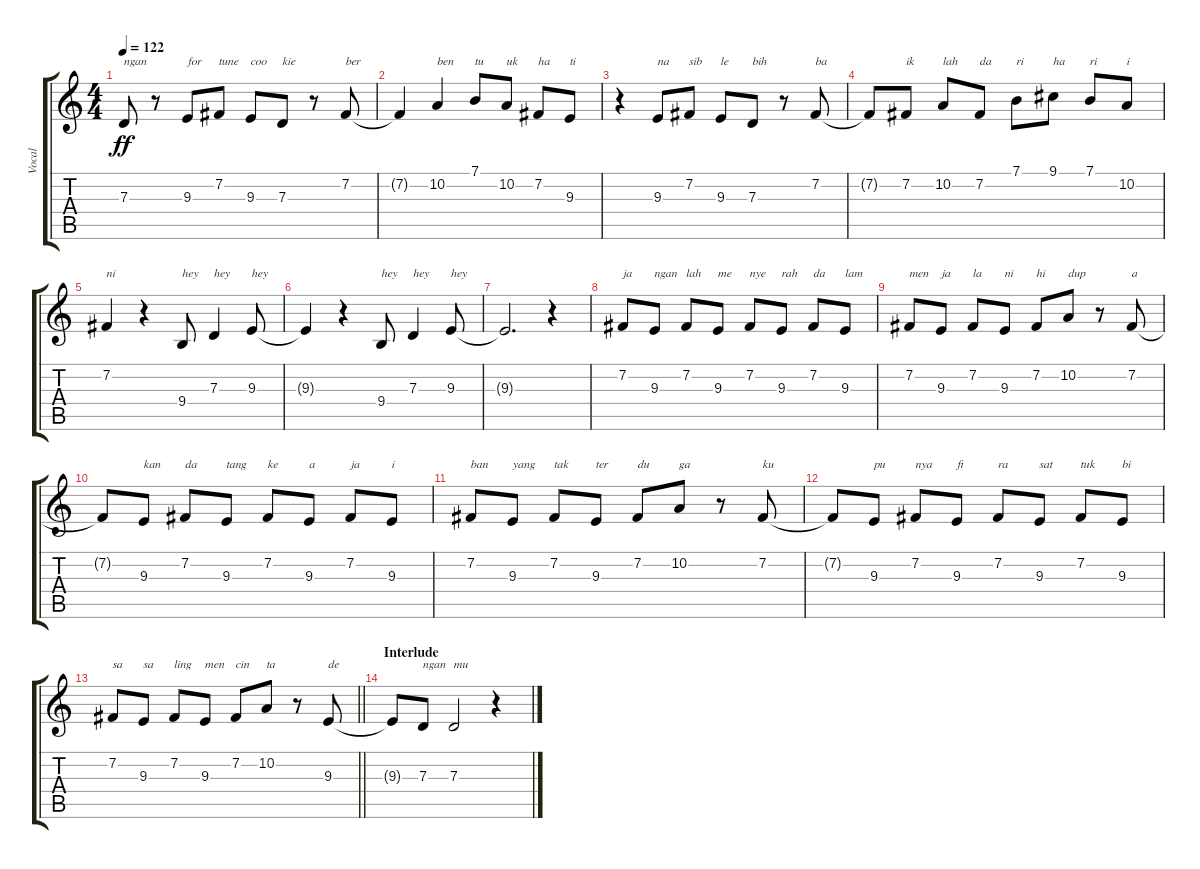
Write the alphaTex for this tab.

\track ("Vocal" "Vocal") {instrument lead2sawtooth}
\staff {score tabs}
\tuning (E4 B3 G3 D3 A2 E2) {hide}
\ts (4 4)
\tempo 122
\clef g2
\ks c
7.3.8{txt "ngan" dy ff} r.8 9.3.8{txt "for"} 7.2.8{txt "tune"} 9.3.8{txt "coo"} 7.3.8{txt "kie"} r.8 7.2.8{txt "ber"} |
7.2{t}.4 10.2.4{txt "ben"} 7.1.8{txt "tu"} 10.2.8{txt "uk"} 7.2.8{txt "ha"} 9.3.8{txt "ti"} |
r.4 9.3.8{txt "na"} 7.2.8{txt "sib"} 9.3.8{txt "le"} 7.3.8{txt "bih"} r.8 7.2.8{txt "ba"} |
7.2{t}.8 7.2.8{txt "ik"} 10.2.8{txt "lah"} 7.2.8{txt "da"} 7.1.8{txt "ri"} 9.1.8{txt "ha"} 7.1.8{txt "ri"} 10.2.8{txt "i"} |
7.2.4{txt "ni"} r.4 9.4.8{txt "hey"} 7.3.4{txt "hey"} 9.3.8{txt "hey"} |
9.3{t}.4 r.4 9.4.8{txt "hey"} 7.3.4{txt "hey"} 9.3.8{txt "hey"} |
9.3{t}.2{d} r.4 |
7.2.8{txt "ja"} 9.3.8{txt "ngan"} 7.2.8{txt "lah"} 9.3.8{txt "me"} 7.2.8{txt "nye"} 9.3.8{txt "rah"} 7.2.8{txt "da"} 9.3.8{txt "lam"} |
7.2.8{txt "men"} 9.3.8{txt "ja"} 7.2.8{txt "la"} 9.3.8{txt "ni"} 7.2.8{txt "hi"} 10.2.8{txt "dup"} r.8 7.2.8{txt "a"} |
7.2{t}.8 9.3.8{txt "kan"} 7.2.8{txt "da"} 9.3.8{txt "tang"} 7.2.8{txt "ke"} 9.3.8{txt "a"} 7.2.8{txt "ja"} 9.3.8{txt "i"} |
7.2.8{txt "ban"} 9.3.8{txt "yang"} 7.2.8{txt "tak"} 9.3.8{txt "ter"} 7.2.8{txt "du"} 10.2.8{txt "ga"} r.8 7.2.8{txt "ku"} |
7.2{t}.8 9.3.8{txt "pu"} 7.2.8{txt "nya"} 9.3.8{txt "fi"} 7.2.8{txt "ra"} 9.3.8{txt "sat"} 7.2.8{txt "tuk"} 9.3.8{txt "bi"} |
\barLineRight lightlight
7.2.8{txt "sa"} 9.3.8{txt "sa"} 7.2.8{txt "ling"} 9.3.8{txt "men"} 7.2.8{txt "cin"} 10.2.8{txt "ta"} r.8 9.3.8{txt "de"} |
\section ("" "Interlude")
9.3{t}.8 7.3.8{txt "ngan"} 7.3.2{txt "mu"} r.4
